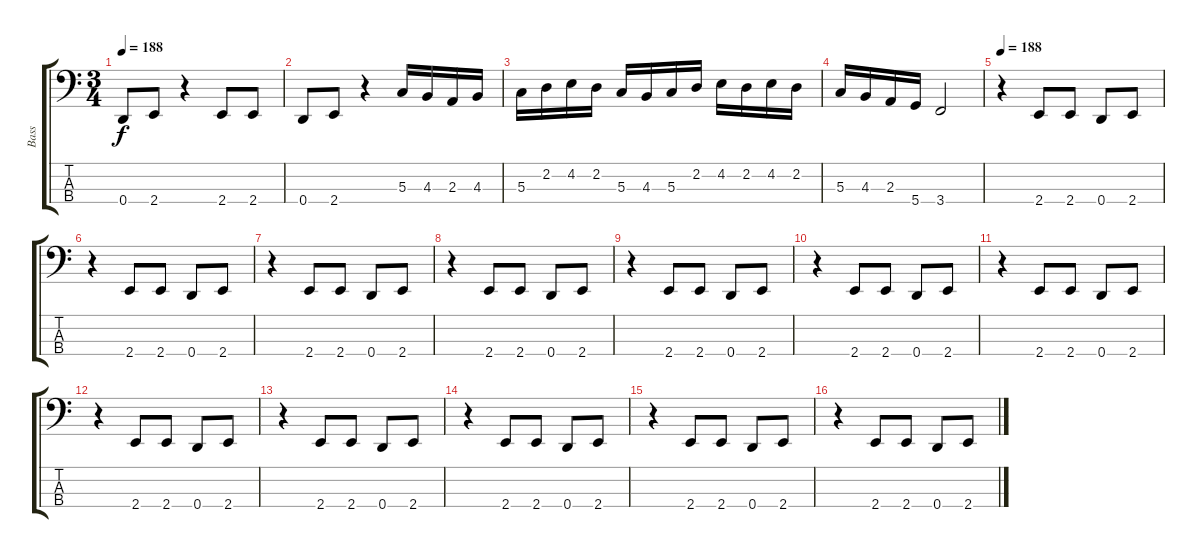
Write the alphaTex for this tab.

\track ("Bass" "Bass") {instrument electricbassfinger}
\staff {score tabs}
\tuning (F2 C2 G1 D1) {hide}
\ts (3 4)
\tempo 188
\clef f4
\ks c
0.4.8{dy f} 2.4.8 r.4 2.4.8 2.4.8 |
0.4.8 2.4.8 r.4 5.3.16 4.3.16 2.3.16 4.3.16 |
5.3.16 2.2.16 4.2.16 2.2.16 5.3.16 4.3.16 5.3.16 2.2.16 4.2.16 2.2.16 4.2.16 2.2.16 |
5.3.16 4.3.16 2.3.16 5.4.16 3.4.2 |
\tempo 188
r.4 2.4.8 2.4.8 0.4.8 2.4.8 |
r.4 2.4.8 2.4.8 0.4.8 2.4.8 |
r.4 2.4.8 2.4.8 0.4.8 2.4.8 |
r.4 2.4.8 2.4.8 0.4.8 2.4.8 |
r.4 2.4.8 2.4.8 0.4.8 2.4.8 |
r.4 2.4.8 2.4.8 0.4.8 2.4.8 |
r.4 2.4.8 2.4.8 0.4.8 2.4.8 |
r.4 2.4.8 2.4.8 0.4.8 2.4.8 |
r.4 2.4.8 2.4.8 0.4.8 2.4.8 |
r.4 2.4.8 2.4.8 0.4.8 2.4.8 |
r.4 2.4.8 2.4.8 0.4.8 2.4.8 |
r.4 2.4.8 2.4.8 0.4.8 2.4.8
